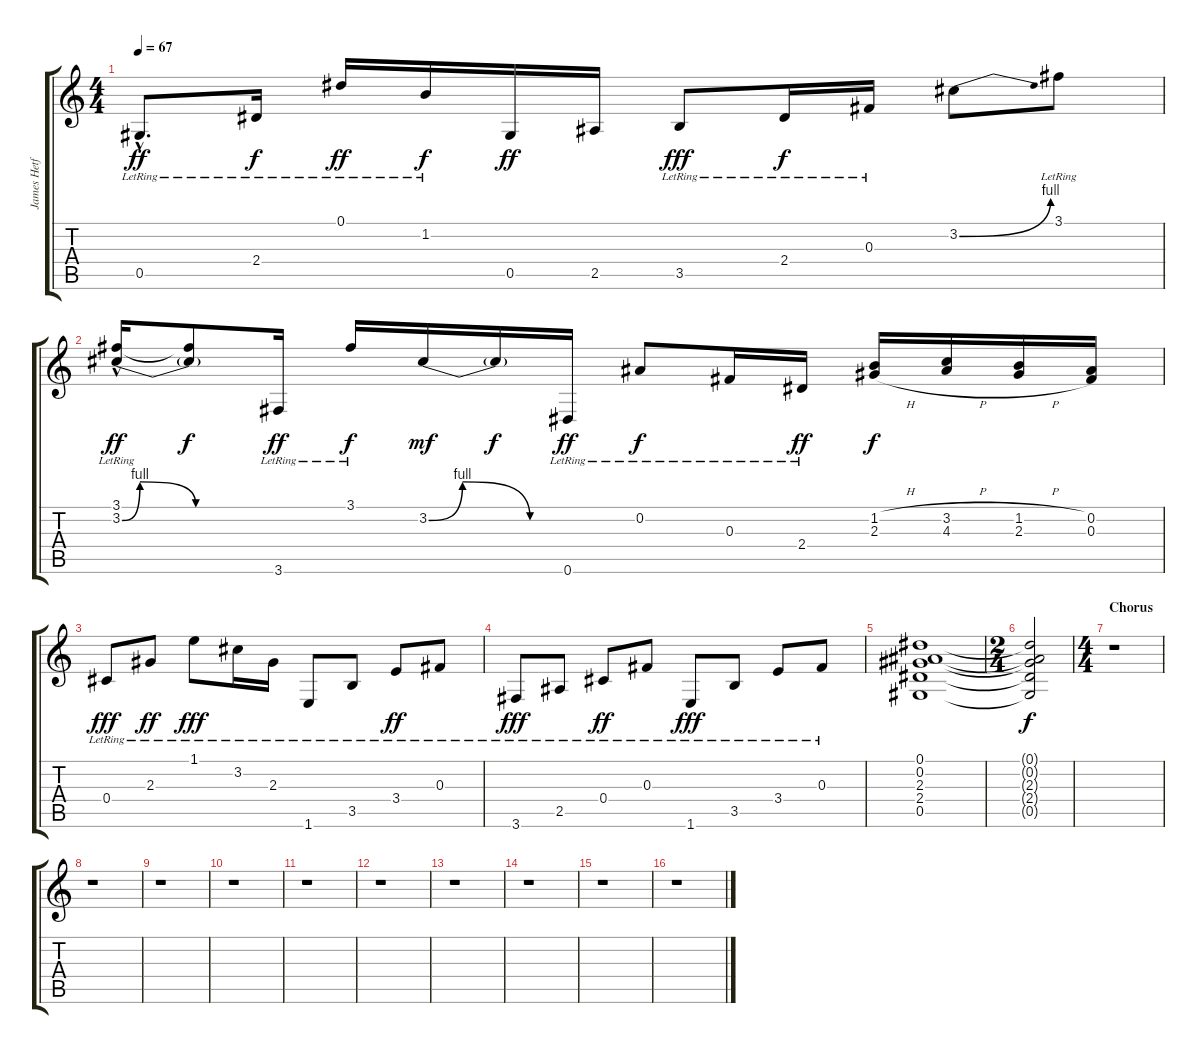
\track ("James Hetfield (Clean Guitar)" "James Hetf") {instrument electricguitarjazz}
\staff {score tabs}
\tuning (Eb4 Bb3 Gb3 Db3 Ab2 Eb2) {hide}
\ts (4 4)
\tempo 67
\clef g2
\ks c
0.5{hac lr}.8{d dy ff} 2.4{lr}.16{dy f} 0.1{lr}.16{dy ff} 1.2{lr}.16{dy f} 0.5.16{dy ff} 2.5.16 3.5{lr}.8{dy fff} 2.4{lr}.16{dy f} 0.3{lr}.16 3.2{be (bend 0 0 60 4)}.8 3.1{lr}.8 |
(3.1{lr} 3.2{be (custom 0 0 7 4 29 0 60 0) hac}).16{dy ff} (3.1{t} 3.2{t}).8{dy f} 3.6{lr}.16{dy ff} 3.1{lr}.16{dy f} 3.2{be (custom 0 0 15 4 45 0 60 0)}.16{dy mf} 3.2{t}.16{dy f} 0.6{lr}.16{dy ff} 0.2{lr}.8{dy f} 0.3{lr}.16 2.4{lr}.16{dy ff} (1.2{h} 2.3{h}).16{dy f} (3.2{h} 4.3{h}).16 (1.2{h} 2.3{h}).16 (0.2 0.3).16 |
0.4{lr}.8{dy fff} 2.3{lr}.8{dy ff} 1.1{lr}.8{dy fff} 3.2{lr}.16 2.3{lr}.16 1.6{lr}.8 3.5{lr}.8 3.4{lr}.8{dy ff} 0.3{lr}.8 |
3.6{lr}.8{dy fff} 2.5{lr}.8 0.4{lr}.8{dy ff} 0.3{lr}.8 1.6{lr}.8{dy fff} 3.5{lr}.8 3.4{lr}.8 0.3{lr}.8 |
(0.1 0.2 2.3 2.4 0.5).1 |
\ts (2 4)
(0.1{t} 0.2{t} 2.3{t} 2.4{t} 0.5{t}).2{dy f} |
\ts (4 4)
\section ("" "Chorus")
r.1 |
r.1 |
r.1 |
r.1 |
r.1 |
r.1 |
r.1 |
r.1 |
r.1 |
r.1
